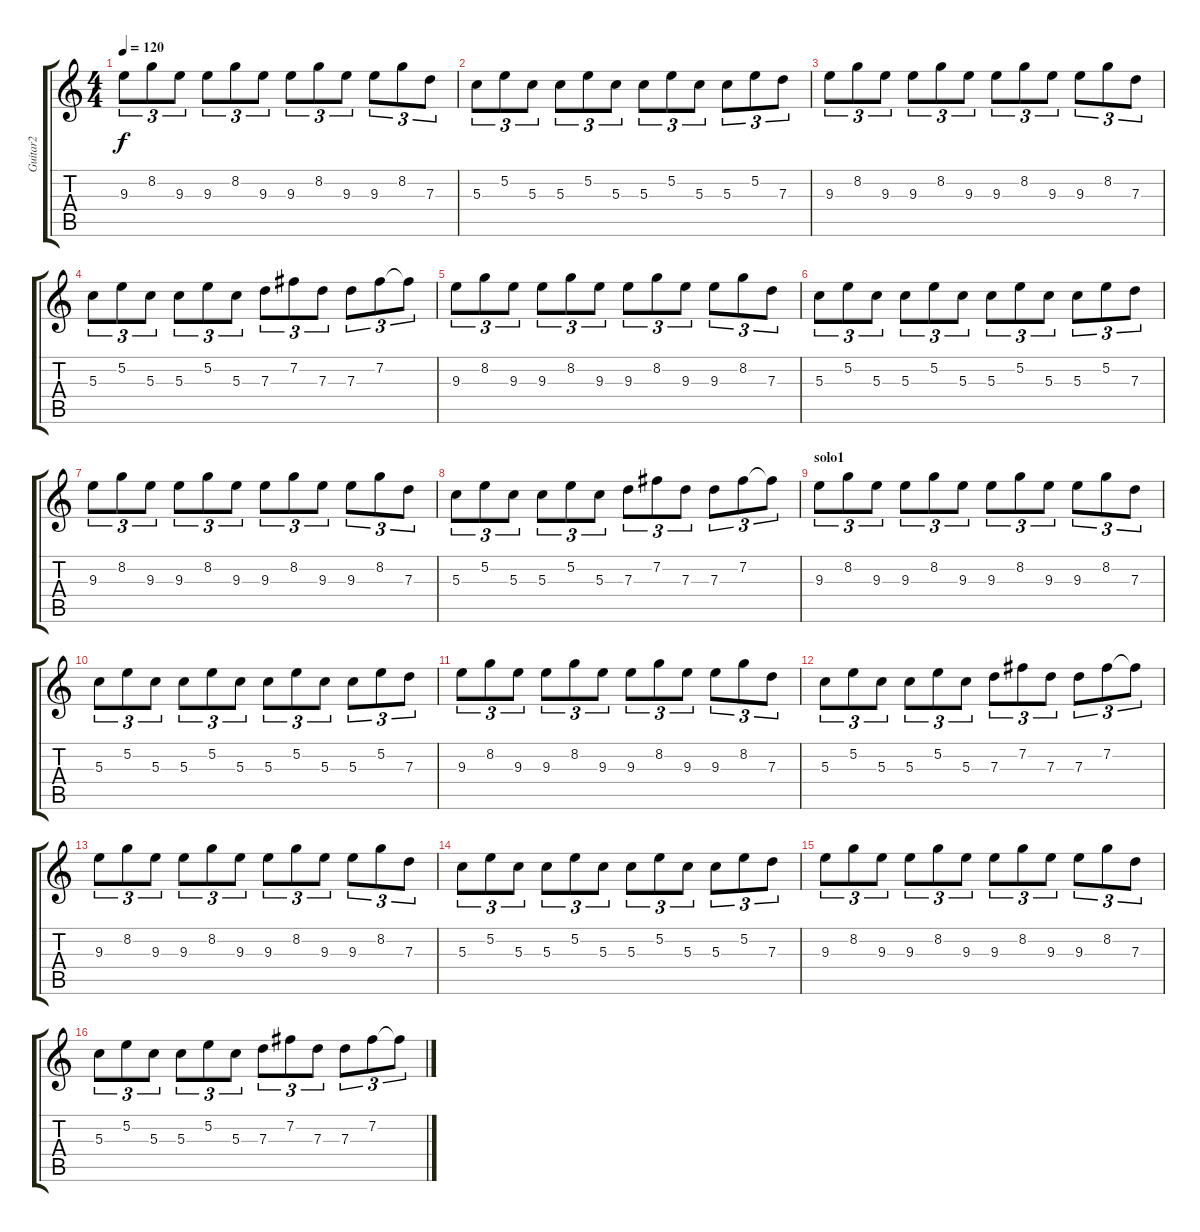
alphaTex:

\track ("Guitar2" "Guitar2") {instrument acousticguitarnylon}
\staff {score tabs}
\tuning (E4 B3 G3 D3 A2 E2) {hide}
\ts (4 4)
\tempo 120
\clef g2
\ks c
9.3.8{tu (3 2) dy f} 8.2.8{tu (3 2)} 9.3.8{tu (3 2)} 9.3.8{tu (3 2)} 8.2.8{tu (3 2)} 9.3.8{tu (3 2)} 9.3.8{tu (3 2)} 8.2.8{tu (3 2)} 9.3.8{tu (3 2)} 9.3.8{tu (3 2)} 8.2.8{tu (3 2)} 7.3.8{tu (3 2)} |
5.3.8{tu (3 2)} 5.2.8{tu (3 2)} 5.3.8{tu (3 2)} 5.3.8{tu (3 2)} 5.2.8{tu (3 2)} 5.3.8{tu (3 2)} 5.3.8{tu (3 2)} 5.2.8{tu (3 2)} 5.3.8{tu (3 2)} 5.3.8{tu (3 2)} 5.2.8{tu (3 2)} 7.3.8{tu (3 2)} |
9.3.8{tu (3 2)} 8.2.8{tu (3 2)} 9.3.8{tu (3 2)} 9.3.8{tu (3 2)} 8.2.8{tu (3 2)} 9.3.8{tu (3 2)} 9.3.8{tu (3 2)} 8.2.8{tu (3 2)} 9.3.8{tu (3 2)} 9.3.8{tu (3 2)} 8.2.8{tu (3 2)} 7.3.8{tu (3 2)} |
5.3.8{tu (3 2)} 5.2.8{tu (3 2)} 5.3.8{tu (3 2)} 5.3.8{tu (3 2)} 5.2.8{tu (3 2)} 5.3.8{tu (3 2)} 7.3.8{tu (3 2)} 7.2.8{tu (3 2)} 7.3.8{tu (3 2)} 7.3.8{tu (3 2)} 7.2.8{tu (3 2)} 7.2{t}.8{tu (3 2)} |
9.3.8{tu (3 2)} 8.2.8{tu (3 2)} 9.3.8{tu (3 2)} 9.3.8{tu (3 2)} 8.2.8{tu (3 2)} 9.3.8{tu (3 2)} 9.3.8{tu (3 2)} 8.2.8{tu (3 2)} 9.3.8{tu (3 2)} 9.3.8{tu (3 2)} 8.2.8{tu (3 2)} 7.3.8{tu (3 2)} |
5.3.8{tu (3 2)} 5.2.8{tu (3 2)} 5.3.8{tu (3 2)} 5.3.8{tu (3 2)} 5.2.8{tu (3 2)} 5.3.8{tu (3 2)} 5.3.8{tu (3 2)} 5.2.8{tu (3 2)} 5.3.8{tu (3 2)} 5.3.8{tu (3 2)} 5.2.8{tu (3 2)} 7.3.8{tu (3 2)} |
9.3.8{tu (3 2)} 8.2.8{tu (3 2)} 9.3.8{tu (3 2)} 9.3.8{tu (3 2)} 8.2.8{tu (3 2)} 9.3.8{tu (3 2)} 9.3.8{tu (3 2)} 8.2.8{tu (3 2)} 9.3.8{tu (3 2)} 9.3.8{tu (3 2)} 8.2.8{tu (3 2)} 7.3.8{tu (3 2)} |
5.3.8{tu (3 2)} 5.2.8{tu (3 2)} 5.3.8{tu (3 2)} 5.3.8{tu (3 2)} 5.2.8{tu (3 2)} 5.3.8{tu (3 2)} 7.3.8{tu (3 2)} 7.2.8{tu (3 2)} 7.3.8{tu (3 2)} 7.3.8{tu (3 2)} 7.2.8{tu (3 2)} 7.2{t}.8{tu (3 2)} |
\section ("" "solo1")
9.3.8{tu (3 2)} 8.2.8{tu (3 2)} 9.3.8{tu (3 2)} 9.3.8{tu (3 2)} 8.2.8{tu (3 2)} 9.3.8{tu (3 2)} 9.3.8{tu (3 2)} 8.2.8{tu (3 2)} 9.3.8{tu (3 2)} 9.3.8{tu (3 2)} 8.2.8{tu (3 2)} 7.3.8{tu (3 2)} |
5.3.8{tu (3 2)} 5.2.8{tu (3 2)} 5.3.8{tu (3 2)} 5.3.8{tu (3 2)} 5.2.8{tu (3 2)} 5.3.8{tu (3 2)} 5.3.8{tu (3 2)} 5.2.8{tu (3 2)} 5.3.8{tu (3 2)} 5.3.8{tu (3 2)} 5.2.8{tu (3 2)} 7.3.8{tu (3 2)} |
9.3.8{tu (3 2)} 8.2.8{tu (3 2)} 9.3.8{tu (3 2)} 9.3.8{tu (3 2)} 8.2.8{tu (3 2)} 9.3.8{tu (3 2)} 9.3.8{tu (3 2)} 8.2.8{tu (3 2)} 9.3.8{tu (3 2)} 9.3.8{tu (3 2)} 8.2.8{tu (3 2)} 7.3.8{tu (3 2)} |
5.3.8{tu (3 2)} 5.2.8{tu (3 2)} 5.3.8{tu (3 2)} 5.3.8{tu (3 2)} 5.2.8{tu (3 2)} 5.3.8{tu (3 2)} 7.3.8{tu (3 2)} 7.2.8{tu (3 2)} 7.3.8{tu (3 2)} 7.3.8{tu (3 2)} 7.2.8{tu (3 2)} 7.2{t}.8{tu (3 2)} |
9.3.8{tu (3 2)} 8.2.8{tu (3 2)} 9.3.8{tu (3 2)} 9.3.8{tu (3 2)} 8.2.8{tu (3 2)} 9.3.8{tu (3 2)} 9.3.8{tu (3 2)} 8.2.8{tu (3 2)} 9.3.8{tu (3 2)} 9.3.8{tu (3 2)} 8.2.8{tu (3 2)} 7.3.8{tu (3 2)} |
5.3.8{tu (3 2)} 5.2.8{tu (3 2)} 5.3.8{tu (3 2)} 5.3.8{tu (3 2)} 5.2.8{tu (3 2)} 5.3.8{tu (3 2)} 5.3.8{tu (3 2)} 5.2.8{tu (3 2)} 5.3.8{tu (3 2)} 5.3.8{tu (3 2)} 5.2.8{tu (3 2)} 7.3.8{tu (3 2)} |
9.3.8{tu (3 2)} 8.2.8{tu (3 2)} 9.3.8{tu (3 2)} 9.3.8{tu (3 2)} 8.2.8{tu (3 2)} 9.3.8{tu (3 2)} 9.3.8{tu (3 2)} 8.2.8{tu (3 2)} 9.3.8{tu (3 2)} 9.3.8{tu (3 2)} 8.2.8{tu (3 2)} 7.3.8{tu (3 2)} |
5.3.8{tu (3 2)} 5.2.8{tu (3 2)} 5.3.8{tu (3 2)} 5.3.8{tu (3 2)} 5.2.8{tu (3 2)} 5.3.8{tu (3 2)} 7.3.8{tu (3 2)} 7.2.8{tu (3 2)} 7.3.8{tu (3 2)} 7.3.8{tu (3 2)} 7.2.8{tu (3 2)} 7.2{t}.8{tu (3 2)}
